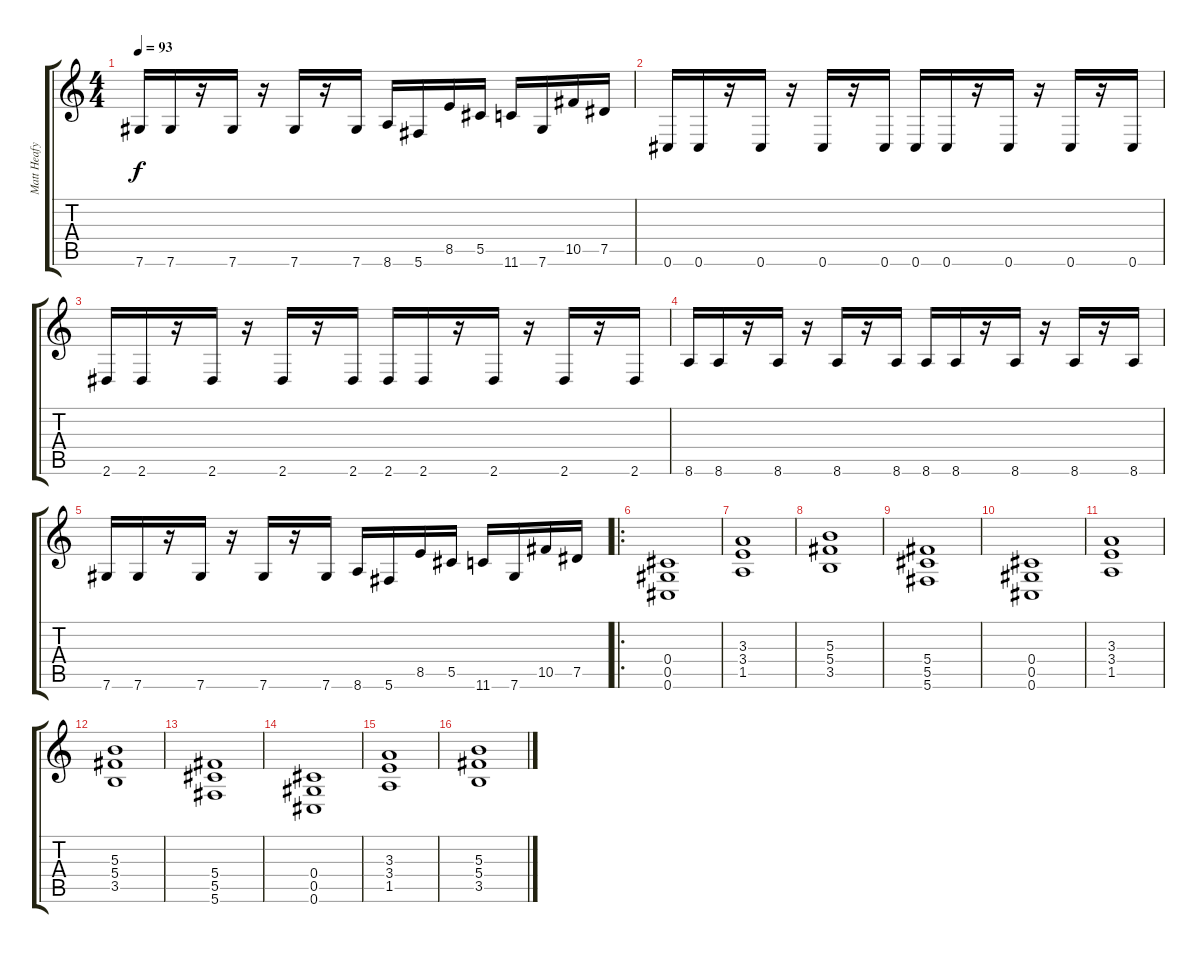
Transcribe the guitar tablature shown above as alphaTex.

\track ("Matt Heafy" "Matt Heafy") {instrument overdrivenguitar}
\staff {score tabs}
\tuning (Eb4 Bb3 Gb3 Db3 Ab2 Db2) {hide}
\ts (4 4)
\tempo 93
\clef g2
\ks c
7.6.16{dy f} 7.6.16 r.16 7.6.16 r.16 7.6.16 r.16 7.6.16 8.6.16 5.6.16 8.5.16 5.5.16 11.6.16 7.6.16 10.5.16 7.5.16 |
0.6.16 0.6.16 r.16 0.6.16 r.16 0.6.16 r.16 0.6.16 0.6.16 0.6.16 r.16 0.6.16 r.16 0.6.16 r.16 0.6.16 |
2.6.16 2.6.16 r.16 2.6.16 r.16 2.6.16 r.16 2.6.16 2.6.16 2.6.16 r.16 2.6.16 r.16 2.6.16 r.16 2.6.16 |
8.6.16 8.6.16 r.16 8.6.16 r.16 8.6.16 r.16 8.6.16 8.6.16 8.6.16 r.16 8.6.16 r.16 8.6.16 r.16 8.6.16 |
7.6.16 7.6.16 r.16 7.6.16 r.16 7.6.16 r.16 7.6.16 8.6.16 5.6.16 8.5.16 5.5.16 11.6.16 7.6.16 10.5.16 7.5.16 |
\ro
(0.4 0.5 0.6).1 |
(3.3 3.4 1.5).1 |
(5.3 5.4 3.5).1 |
(5.4 5.5 5.6).1 |
(0.4 0.5 0.6).1 |
(3.3 3.4 1.5).1 |
(5.3 5.4 3.5).1 |
(5.4 5.5 5.6).1 |
(0.4 0.5 0.6).1 |
(3.3 3.4 1.5).1 |
(5.3 5.4 3.5).1
